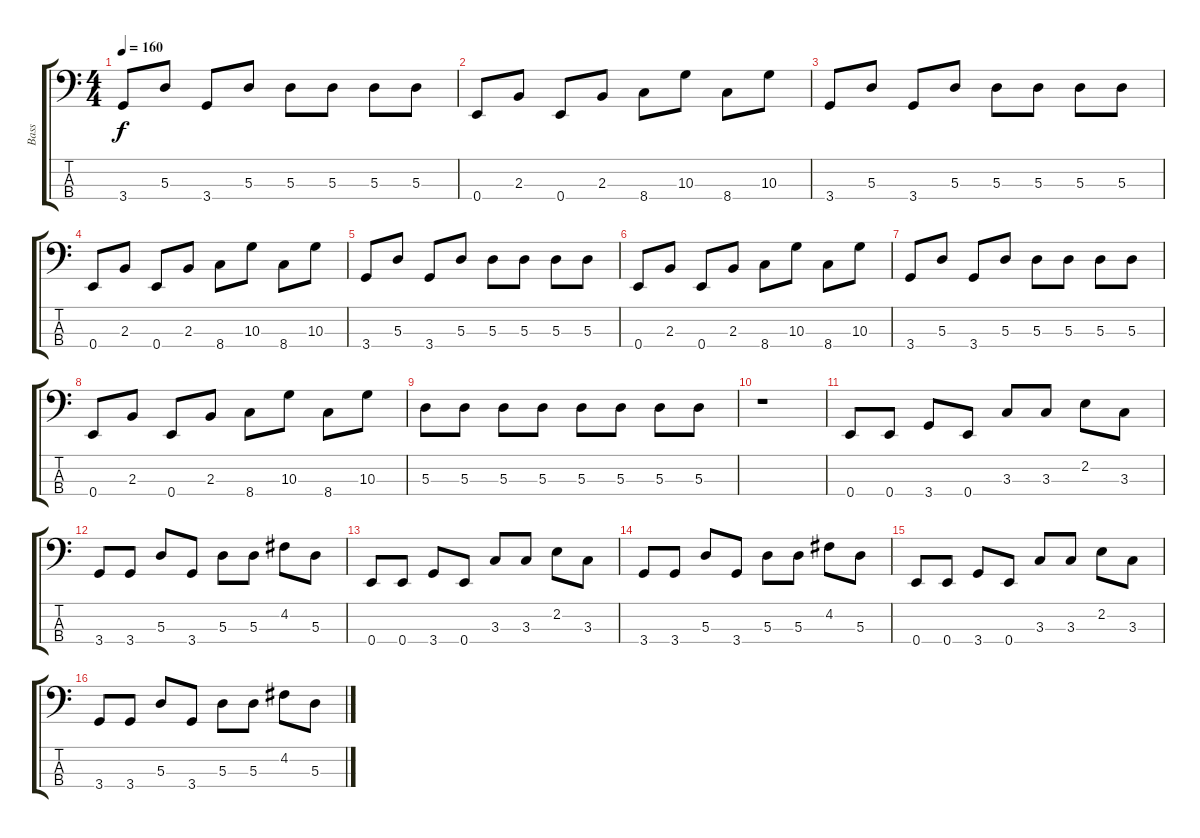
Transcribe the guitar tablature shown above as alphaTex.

\track ("Bass" "Bass") {instrument electricbasspick}
\staff {score tabs}
\tuning (G2 D2 A1 E1) {hide}
\ts (4 4)
\tempo 160
\clef f4
\ks c
3.4.8{dy f} 5.3.8 3.4.8 5.3.8 5.3.8 5.3.8 5.3.8 5.3.8 |
0.4.8 2.3.8 0.4.8 2.3.8 8.4.8 10.3.8 8.4.8 10.3.8 |
3.4.8 5.3.8 3.4.8 5.3.8 5.3.8 5.3.8 5.3.8 5.3.8 |
0.4.8 2.3.8 0.4.8 2.3.8 8.4.8 10.3.8 8.4.8 10.3.8 |
3.4.8 5.3.8 3.4.8 5.3.8 5.3.8 5.3.8 5.3.8 5.3.8 |
0.4.8 2.3.8 0.4.8 2.3.8 8.4.8 10.3.8 8.4.8 10.3.8 |
3.4.8 5.3.8 3.4.8 5.3.8 5.3.8 5.3.8 5.3.8 5.3.8 |
0.4.8 2.3.8 0.4.8 2.3.8 8.4.8 10.3.8 8.4.8 10.3.8 |
5.3.8 5.3.8 5.3.8 5.3.8 5.3.8 5.3.8 5.3.8 5.3.8 |
r.1 |
0.4.8 0.4.8 3.4.8 0.4.8 3.3.8 3.3.8 2.2.8 3.3.8 |
3.4.8 3.4.8 5.3.8 3.4.8 5.3.8 5.3.8 4.2.8 5.3.8 |
0.4.8 0.4.8 3.4.8 0.4.8 3.3.8 3.3.8 2.2.8 3.3.8 |
3.4.8 3.4.8 5.3.8 3.4.8 5.3.8 5.3.8 4.2.8 5.3.8 |
0.4.8 0.4.8 3.4.8 0.4.8 3.3.8 3.3.8 2.2.8 3.3.8 |
3.4.8 3.4.8 5.3.8 3.4.8 5.3.8 5.3.8 4.2.8 5.3.8
